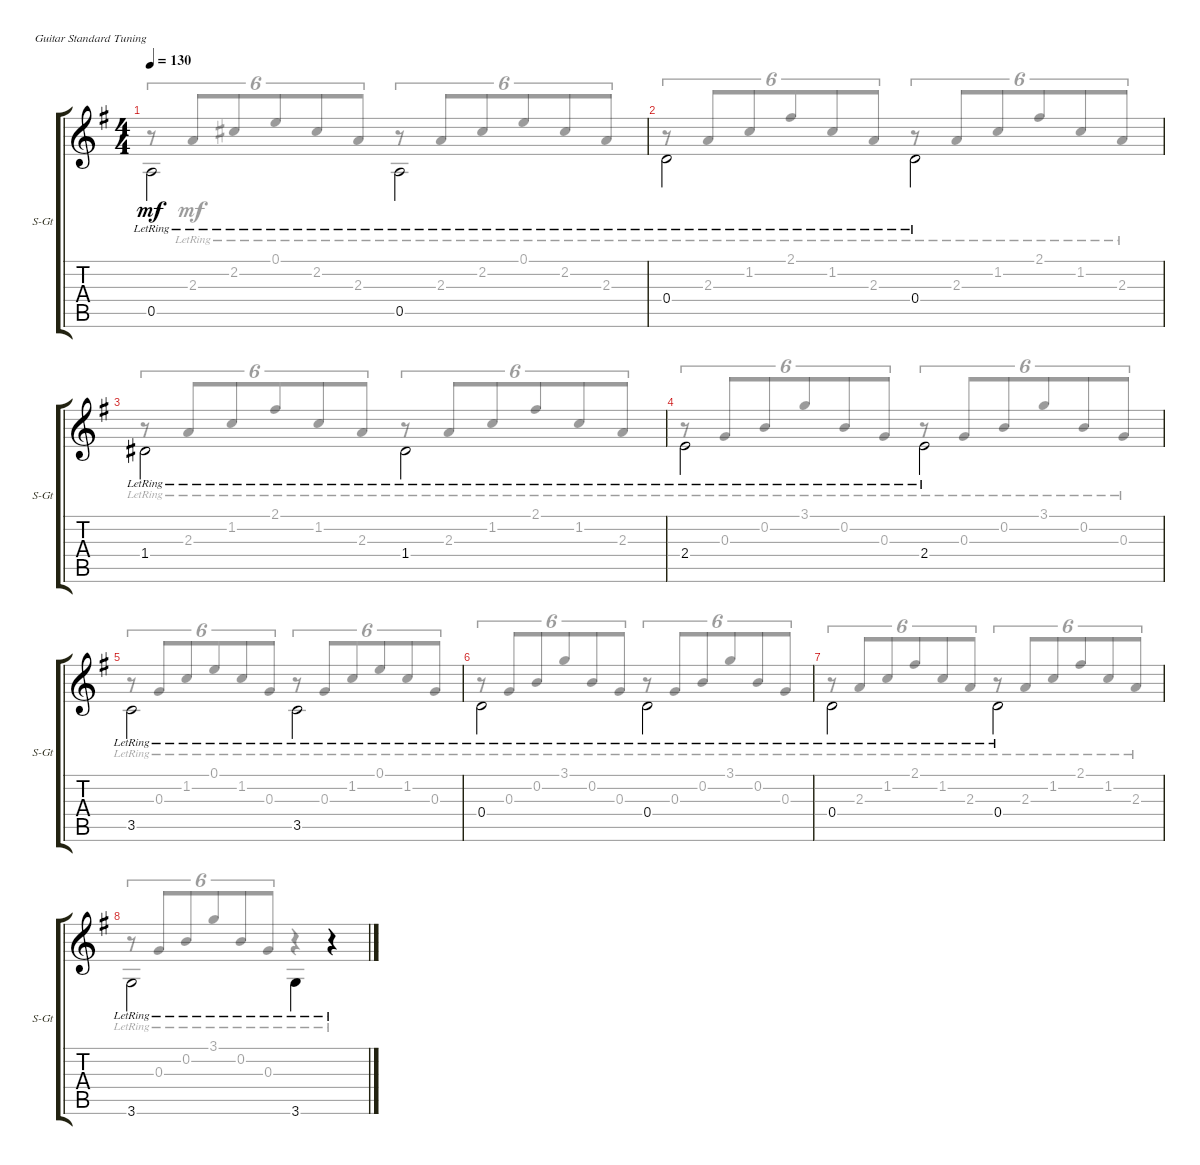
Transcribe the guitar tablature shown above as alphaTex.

\defaultSystemsLayout 4
\bracketExtendMode groupsimilarinstruments
\useSystemSignSeparator
\singleTrackTrackNamePolicy allsystems
\multiTrackTrackNamePolicy allsystems
\firstSystemTrackNameOrientation horizontal
\otherSystemsTrackNameOrientation horizontal
\track ("Steel Guitar" "S-Gt") {instrument acousticguitarsteel}
\staff {score tabs}
\tuning (E4 B3 G3 D3 A2 E2)
\voice
\ts (4 4)
\tempo 130
\clef g2
\ks g
0.5{lr}.2{dy mf beam invert} 0.5{lr}.2{beam invert} |
0.4{lr}.2{beam invert} 0.4{lr}.2{beam invert} |
1.4{lr}.2{beam invert} 1.4{lr}.2{beam invert} |
2.4{lr}.2{beam invert} 2.4{lr}.2{beam invert} |
3.5{lr}.2{beam invert} 3.5{lr}.2{beam invert} |
0.4{lr}.2{beam invert} 0.4{lr}.2{beam invert} |
0.4{lr}.2{beam invert} 0.4{lr}.2{beam invert} |
3.6{lr}.2{beam invert} 3.6{lr}.4{beam invert} r.4{beam invert}
\voice
\clef g2
\ottava regular
\simile none
\ks g
r.8{tu (6 4) dy mf beam invert} 2.3{lr}.8{tu (6 4)} 2.2{lr}.8{tu (6 4)} 0.1{lr}.8{tu (6 4)} 2.2{lr}.8{tu (6 4)} 2.3{lr}.8{tu (6 4) beam invert} r.8{tu (6 4) beam invert} 2.3{lr}.8{tu (6 4)} 2.2{lr}.8{tu (6 4)} 0.1{lr}.8{tu (6 4)} 2.2{lr}.8{tu (6 4)} 2.3{lr}.8{tu (6 4) beam invert} |
r.8{tu (6 4) beam invert} 2.3{lr}.8{tu (6 4)} 1.2{lr}.8{tu (6 4)} 2.1{lr}.8{tu (6 4)} 1.2{lr}.8{tu (6 4)} 2.3{lr}.8{tu (6 4) beam invert} r.8{tu (6 4)} 2.3{lr}.8{tu (6 4)} 1.2{lr}.8{tu (6 4)} 2.1{lr}.8{tu (6 4)} 1.2{lr}.8{tu (6 4) beam invert} 2.3{lr}.8{tu (6 4)} |
r.8{tu (6 4)} 2.3{lr}.8{tu (6 4)} 1.2{lr}.8{tu (6 4)} 2.1{lr}.8{tu (6 4) beam invert} 1.2{lr}.8{tu (6 4)} 2.3{lr}.8{tu (6 4)} r.8{tu (6 4)} 2.3{lr}.8{tu (6 4)} 1.2{lr}.8{tu (6 4) beam invert} 2.1{lr}.8{tu (6 4)} 1.2{lr}.8{tu (6 4)} 2.3{lr}.8{tu (6 4)} |
r.8{tu (6 4)} 0.3{lr}.8{tu (6 4) beam invert} 0.2{lr}.8{tu (6 4)} 3.1{lr}.8{tu (6 4)} 0.2{lr}.8{tu (6 4)} 0.3{lr}.8{tu (6 4)} r.8{tu (6 4)} 0.3{lr}.8{tu (6 4) beam invert} 0.2{lr}.8{tu (6 4) beam invert} 3.1{lr}.8{tu (6 4) beam invert} 0.2{lr}.8{tu (6 4)} 0.3{lr}.8{tu (6 4)} |
r.8{tu (6 4)} 0.3{lr}.8{tu (6 4) beam invert} 1.2{lr}.8{tu (6 4)} 0.1{lr}.8{tu (6 4)} 1.2{lr}.8{tu (6 4)} 0.3{lr}.8{tu (6 4)} r.8{tu (6 4)} 0.3{lr}.8{tu (6 4)} 1.2{lr}.8{tu (6 4) beam invert} 0.1{lr}.8{tu (6 4)} 1.2{lr}.8{tu (6 4)} 0.3{lr}.8{tu (6 4)} |
r.8{tu (6 4)} 0.3{lr}.8{tu (6 4) beam invert} 0.2{lr}.8{tu (6 4)} 3.1{lr}.8{tu (6 4)} 0.2{lr}.8{tu (6 4)} 0.3{lr}.8{tu (6 4)} r.8{tu (6 4) beam invert} 0.3{lr}.8{tu (6 4)} 0.2{lr}.8{tu (6 4)} 3.1{lr}.8{tu (6 4)} 0.2{lr}.8{tu (6 4)} 0.3{lr}.8{tu (6 4) beam invert} |
r.8{tu (6 4)} 2.3{lr}.8{tu (6 4) beam invert} 1.2{lr}.8{tu (6 4)} 2.1{lr}.8{tu (6 4)} 1.2{lr}.8{tu (6 4)} 2.3{lr}.8{tu (6 4)} r.8{tu (6 4) beam invert} 2.3{lr}.8{tu (6 4) beam invert} 1.2{lr}.8{tu (6 4)} 2.1{lr}.8{tu (6 4)} 1.2{lr}.8{tu (6 4)} 2.3{lr}.8{tu (6 4)} |
r.8{tu (6 4)} 0.3{lr}.8{tu (6 4)} 0.2{lr}.8{tu (6 4)} 3.1{lr}.8{tu (6 4)} 0.2{lr}.8{tu (6 4) beam invert} 0.3{lr}.8{tu (6 4)} r.4 r.4
